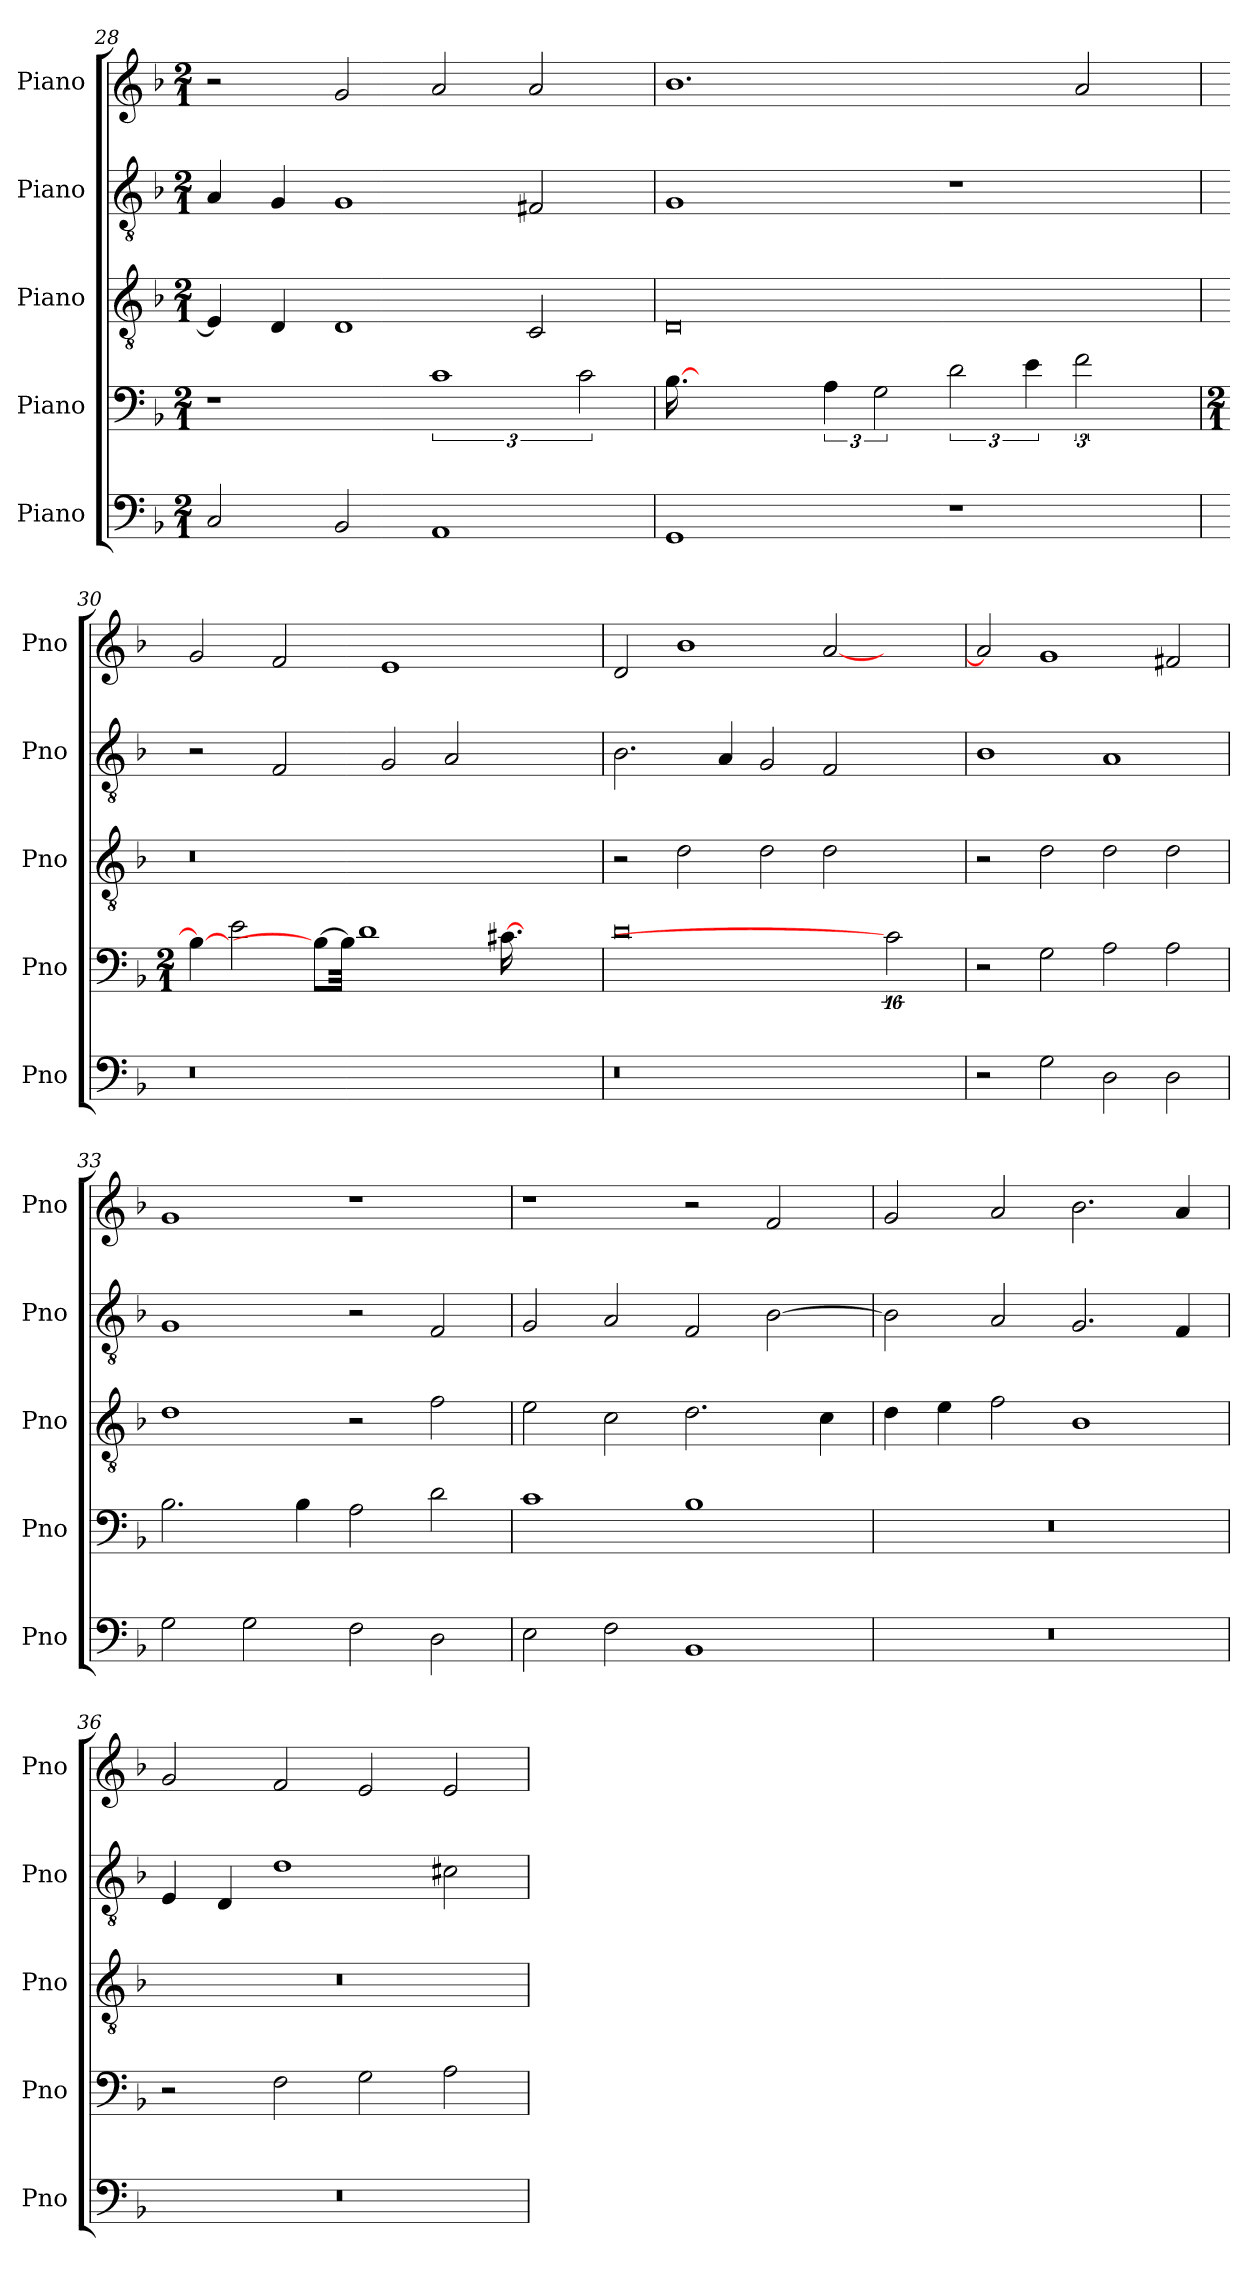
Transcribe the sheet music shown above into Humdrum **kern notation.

**kern	**kern	**kern	**kern	**kern
*part5	*part4	*part3	*part2	*part1
*staff5	*staff4	*staff3	*staff2	*staff1
*I"Piano	*I"Piano	*I"Piano	*I"Piano	*I"Piano
*I'Pno	*I'Pno	*I'Pno	*I'Pno	*I'Pno
*clefF4	*clefF4	*clefGv2	*clefGv2	*clefG2
*k[b-]	*k[b-]	*k[b-]	*k[b-]	*k[b-]
*M2/1	*M2/1	*M2/1	*M2/1	*M2/1
=28	=28	=28	=28	=28
2C/	1r	4E-/]	4A/	2r
.	.	4D/	4G/	.
2BB-/	.	1D	1G	2g/
1AA	3%2c	.	.	2a/
.	.	2C/	2F#X/	2a/
.	3c\	.	.	.
!!LO:LB:g=z
=29	=29	=29	=29	=29
1GG	[16.B-\	0D	1G	1.b-
.	4ryy	.	.	.
.	8ryy	.	.	.
.	32ryy	.	.	.
.	6A\	.	.	.
.	3G\	.	.	.
1r	3d\	.	1r	.
.	6e\	.	.	.
.	3f\	.	.	2a/
!	!LO:N:vis=8..	!	!	!
.	6ryy	.	.	.
=30	=30	=30	=30	=30
*	*M2/1	*	*	*
0r	4B-\_	0r	2r	2g/
.	2e\	.	.	.
.	.	.	2F/	2f/
.	8B-\L_	.	.	.
.	32B-\Jkk]	.	.	.
.	1d	.	.	.
.	.	.	2G/	1e
.	.	.	2A/	.
.	[16.c#X\	.	.	.
4ryy	4ryy	4ryy	4ryy	4ryy
8ryy	8ryy	8ryy	8ryy	8ryy
32ryy	32ryy	32ryy	32ryy	32ryy
=31	=31	=31	=31	=31
0r	0d	2r	2.B-\	2d/
.	.	2d\	.	1b-
.	.	.	4A/	.
.	.	2d\	2G/	.
.	.	2d\	2F/	[2a/
4ryy	32%13c#\]	4ryy	4ryy	4ryy
8ryy	.	8ryy	8ryy	8ryy
32ryy	.	32ryy	32ryy	32ryy
!!LO:PB:g=z
=32	=32	=32	=32	=32
2r	2r	2r	1B-	2a/]
2G\	2G\	2d\	.	1g
2D\	2A\	2d\	1A	.
2D\	2A\	2d\	.	2f#X/
=33	=33	=33	=33	=33
2G\	2.B-\	1d	1G	1g
2G\	.	.	.	.
.	4B-\	.	.	.
2F\	2A\	2r	2r	1r
2D\	2d\	2f\	2F/	.
=34	=34	=34	=34	=34
2E\	1c	2e\	2G/	1r
2F\	.	2c\	2A/	.
1BB-	1B-	2.d\	2F/	2r
.	.	.	[2B-\	2f/
.	.	4c\	.	.
=35	=35	=35	=35	=35
0r	0r	4d\	2B-\]	2g/
.	.	4e\	.	.
.	.	2f\	2A/	2a/
.	.	1B-	2.G/	2.b-\
.	.	.	4F/	4a/
!!LO:LB:g=z
=36	=36	=36	=36	=36
0r	2r	0r	4E/	2g/
.	.	.	4D/	.
.	2F\	.	1d	2f/
.	2G\	.	.	2e/
.	2A\	.	2c#X\	2e/
=	=	=	=	=
*-	*-	*-	*-	*-
